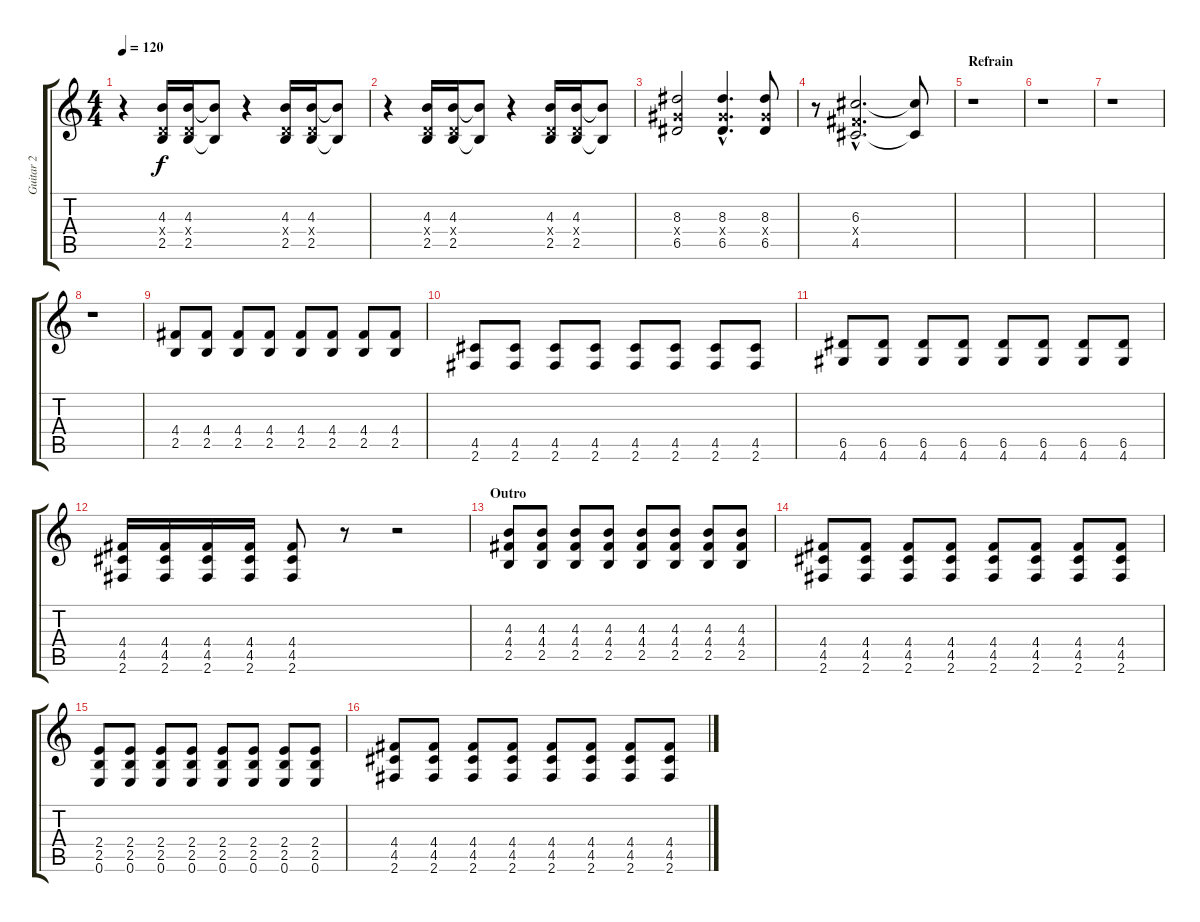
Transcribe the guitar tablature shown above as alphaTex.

\track ("Guitar 2" "Guitar 2") {instrument distortionguitar}
\staff {score tabs}
\tuning (E4 B3 G3 D3 A2 E2) {hide}
\ts (4 4)
\tempo 120
\clef g2
\ks c
r.4{dy f} (4.3 0.4{x} 2.5).16 (4.3 0.4{x} 2.5).16 (4.3{t} 2.5{t}).8 r.4 (4.3 0.4{x} 2.5).16 (4.3 0.4{x} 2.5).16 (4.3{t} 2.5{t}).8 |
r.4 (4.3 0.4{x} 2.5).16 (4.3 0.4{x} 2.5).16 (4.3{t} 2.5{t}).8 r.4 (4.3 0.4{x} 2.5).16 (4.3 0.4{x} 2.5).16 (4.3{t} 2.5{t}).8 |
(8.3 6.4{x} 6.5).2 (8.3{hac} 6.4{hac x} 6.5{hac}).4{d} (8.3 6.4{x} 6.5).8 |
r.8 (6.3{hac} 4.4{hac x} 4.5{hac}).2{d} (6.3{t} 4.5{t}).8 |
\section ("" "Refrain")
r.1 |
r.1 |
r.1 |
r.1 |
(4.4 2.5).8 (4.4 2.5).8 (4.4 2.5).8 (4.4 2.5).8 (4.4 2.5).8 (4.4 2.5).8 (4.4 2.5).8 (4.4 2.5).8 |
(4.5 2.6).8 (4.5 2.6).8 (4.5 2.6).8 (4.5 2.6).8 (4.5 2.6).8 (4.5 2.6).8 (4.5 2.6).8 (4.5 2.6).8 |
(6.5 4.6).8 (6.5 4.6).8 (6.5 4.6).8 (6.5 4.6).8 (6.5 4.6).8 (6.5 4.6).8 (6.5 4.6).8 (6.5 4.6).8 |
(4.4 4.5 2.6).16 (4.4 4.5 2.6).16 (4.4 4.5 2.6).16 (4.4 4.5 2.6).16 (4.4 4.5 2.6).8 r.8 r.2 |
\section ("" "Outro")
(4.3 4.4 2.5).8 (4.3 4.4 2.5).8 (4.3 4.4 2.5).8 (4.3 4.4 2.5).8 (4.3 4.4 2.5).8 (4.3 4.4 2.5).8 (4.3 4.4 2.5).8 (4.3 4.4 2.5).8 |
(4.4 4.5 2.6).8 (4.4 4.5 2.6).8 (4.4 4.5 2.6).8 (4.4 4.5 2.6).8 (4.4 4.5 2.6).8 (4.4 4.5 2.6).8 (4.4 4.5 2.6).8 (4.4 4.5 2.6).8 |
(2.4 2.5 0.6).8 (2.4 2.5 0.6).8 (2.4 2.5 0.6).8 (2.4 2.5 0.6).8 (2.4 2.5 0.6).8 (2.4 2.5 0.6).8 (2.4 2.5 0.6).8 (2.4 2.5 0.6).8 |
(4.4 4.5 2.6).8 (4.4 4.5 2.6).8 (4.4 4.5 2.6).8 (4.4 4.5 2.6).8 (4.4 4.5 2.6).8 (4.4 4.5 2.6).8 (4.4 4.5 2.6).8 (4.4 4.5 2.6).8
